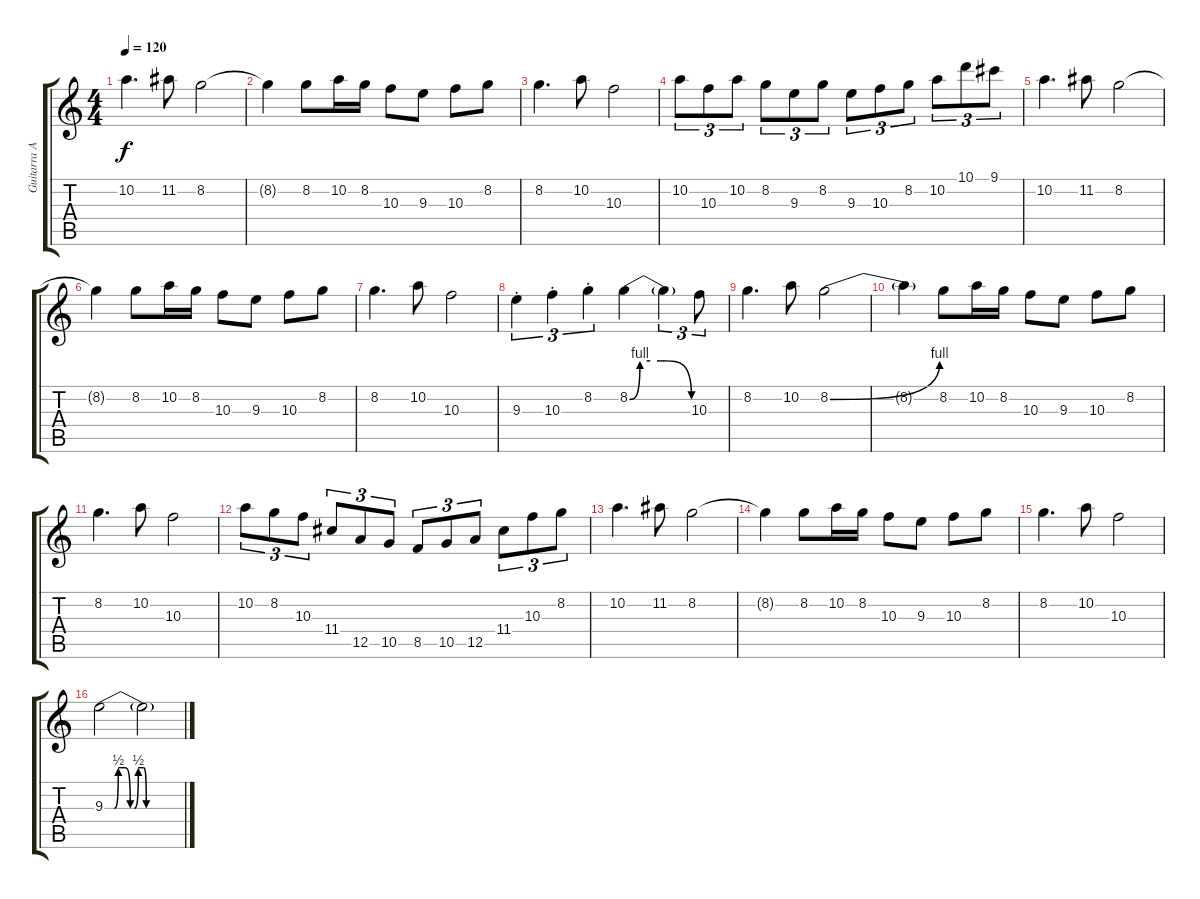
\track ("Guitarra Acustica" "Guitarra A") {instrument acousticguitarsteel}
\staff {score tabs}
\tuning (E4 B3 G3 D3 A2 E2) {hide}
\ts (4 4)
\tempo 120
\clef g2
\ks c
10.2.4{d dy f} 11.2.8 8.2.2 |
8.2{t}.4 8.2.8 10.2.16 8.2.16 10.3.8 9.3.8 10.3.8 8.2.8 |
8.2.4{d} 10.2.8 10.3.2 |
10.2.8{tu (3 2)} 10.3.8{tu (3 2)} 10.2.8{tu (3 2)} 8.2.8{tu (3 2)} 9.3.8{tu (3 2)} 8.2.8{tu (3 2)} 9.3.8{tu (3 2)} 10.3.8{tu (3 2)} 8.2.8{tu (3 2)} 10.2.8{tu (3 2)} 10.1.8{tu (3 2)} 9.1.8{tu (3 2)} |
10.2.4{d} 11.2.8 8.2.2 |
8.2{t}.4 8.2.8 10.2.16 8.2.16 10.3.8 9.3.8 10.3.8 8.2.8 |
8.2.4{d} 10.2.8 10.3.2 |
9.3{st}.4{tu (3 2)} 10.3{st}.4{tu (3 2)} 8.2{st}.4{tu (3 2)} 8.2{be (custom 0 0 10 4 20 4 30 4 35 4 60 0)}.4 8.2{t}.4{tu (3 2)} 10.3.8{tu (3 2)} |
8.2.4{d} 10.2.8 8.2{be (bend 0 0 60 4)}.2 |
8.2{t}.4 8.2.8 10.2.16 8.2.16 10.3.8 9.3.8 10.3.8 8.2.8 |
8.2.4{d} 10.2.8 10.3.2 |
10.2.8{tu (3 2)} 8.2.8{tu (3 2)} 10.3.8{tu (3 2)} 11.4.8{tu (3 2)} 12.5.8{tu (3 2)} 10.5.8{tu (3 2)} 8.5.8{tu (3 2)} 10.5.8{tu (3 2)} 12.5.8{tu (3 2)} 11.4.8{tu (3 2)} 10.3.8{tu (3 2)} 8.2.8{tu (3 2)} |
10.2.4{d} 11.2.8 8.2.2 |
8.2{t}.4 8.2.8 10.2.16 8.2.16 10.3.8 9.3.8 10.3.8 8.2.8 |
8.2.4{d} 10.2.8 10.3.2 |
9.3{be (custom 0 0 7 0 10 2 12 2 15 2 19 0 22 0 25 2 27 2 29 2 31 0 34 0 36 0 47 0 53 0 56 0 60 0)}.2 9.3{t}.2
